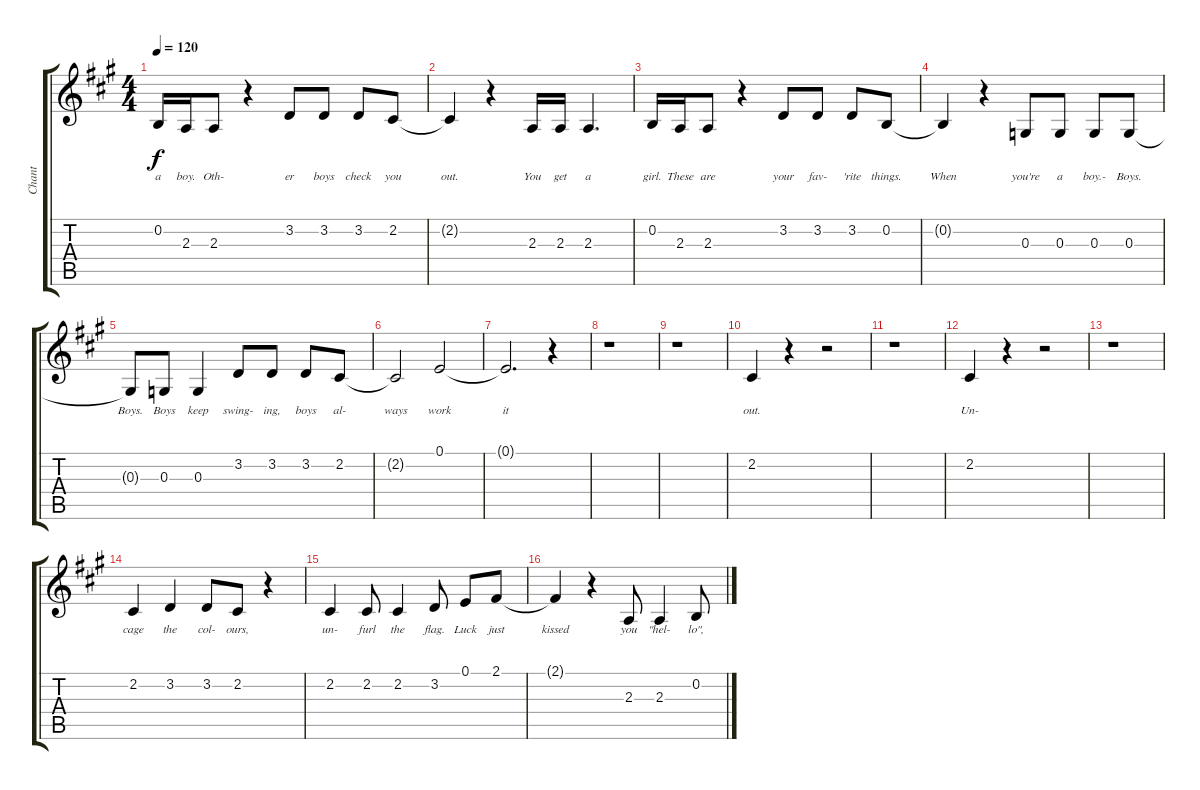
\track ("Chant" "Chant") {instrument flute}
\staff {score tabs}
\tuning (E4 B3 G3 D3 A2 E2) {hide}
\ts (4 4)
\tempo 120
\clef g2
\ks a
0.2.16{lyrics (0 "a") lyrics (1 "") lyrics (2 "") lyrics (3 "") lyrics (4 "") dy f} 2.3.16{lyrics (0 "boy.") lyrics (1 "") lyrics (2 "") lyrics (3 "") lyrics (4 "")} 2.3.8{lyrics (0 "Oth-") lyrics (1 "") lyrics (2 "") lyrics (3 "") lyrics (4 "")} r.4 3.2.8{lyrics (0 "er") lyrics (1 "") lyrics (2 "") lyrics (3 "") lyrics (4 "")} 3.2.8{lyrics (0 "boys") lyrics (1 "") lyrics (2 "") lyrics (3 "") lyrics (4 "")} 3.2.8{lyrics (0 "check") lyrics (1 "") lyrics (2 "") lyrics (3 "") lyrics (4 "")} 2.2.8{lyrics (0 "you") lyrics (1 "") lyrics (2 "") lyrics (3 "") lyrics (4 "")} |
2.2{t}.4{lyrics (0 "out.") lyrics (1 "") lyrics (2 "") lyrics (3 "") lyrics (4 "")} r.4 2.3.16{lyrics (0 "You") lyrics (1 "") lyrics (2 "") lyrics (3 "") lyrics (4 "")} 2.3.16{lyrics (0 "get") lyrics (1 "") lyrics (2 "") lyrics (3 "") lyrics (4 "")} 2.3.4{d lyrics (0 "a") lyrics (1 "") lyrics (2 "") lyrics (3 "") lyrics (4 "")} |
0.2.16{lyrics (0 "girl.") lyrics (1 "") lyrics (2 "") lyrics (3 "") lyrics (4 "")} 2.3.16{lyrics (0 "These") lyrics (1 "") lyrics (2 "") lyrics (3 "") lyrics (4 "")} 2.3.8{lyrics (0 "are") lyrics (1 "") lyrics (2 "") lyrics (3 "") lyrics (4 "")} r.4 3.2.8{lyrics (0 "your") lyrics (1 "") lyrics (2 "") lyrics (3 "") lyrics (4 "")} 3.2.8{lyrics (0 "fav-") lyrics (1 "") lyrics (2 "") lyrics (3 "") lyrics (4 "")} 3.2.8{lyrics (0 "'rite") lyrics (1 "") lyrics (2 "") lyrics (3 "") lyrics (4 "")} 0.2.8{lyrics (0 "things.") lyrics (1 "") lyrics (2 "") lyrics (3 "") lyrics (4 "")} |
0.2{t}.4{lyrics (0 "When") lyrics (1 "") lyrics (2 "") lyrics (3 "") lyrics (4 "")} r.4 0.3.8{lyrics (0 "you're") lyrics (1 "") lyrics (2 "") lyrics (3 "") lyrics (4 "")} 0.3.8{lyrics (0 "a") lyrics (1 "") lyrics (2 "") lyrics (3 "") lyrics (4 "")} 0.3.8{lyrics (0 "boy.-") lyrics (1 "") lyrics (2 "") lyrics (3 "") lyrics (4 "")} 0.3.8{lyrics (0 "Boys.") lyrics (1 "") lyrics (2 "") lyrics (3 "") lyrics (4 "")} |
0.3{t}.8{lyrics (0 "Boys.") lyrics (1 "") lyrics (2 "") lyrics (3 "") lyrics (4 "")} 0.3.8{lyrics (0 "Boys") lyrics (1 "") lyrics (2 "") lyrics (3 "") lyrics (4 "")} 0.3.4{lyrics (0 "keep") lyrics (1 "") lyrics (2 "") lyrics (3 "") lyrics (4 "")} 3.2.8{lyrics (0 "swing-") lyrics (1 "") lyrics (2 "") lyrics (3 "") lyrics (4 "")} 3.2.8{lyrics (0 "ing,") lyrics (1 "") lyrics (2 "") lyrics (3 "") lyrics (4 "")} 3.2.8{lyrics (0 "boys") lyrics (1 "") lyrics (2 "") lyrics (3 "") lyrics (4 "")} 2.2.8{lyrics (0 "al-") lyrics (1 "") lyrics (2 "") lyrics (3 "") lyrics (4 "")} |
2.2{t}.2{lyrics (0 "ways") lyrics (1 "") lyrics (2 "") lyrics (3 "") lyrics (4 "")} 0.1.2{lyrics (0 "work") lyrics (1 "") lyrics (2 "") lyrics (3 "") lyrics (4 "")} |
0.1{t}.2{d lyrics (0 "it") lyrics (1 "") lyrics (2 "") lyrics (3 "") lyrics (4 "")} r.4 |
r.1 |
r.1 |
2.2.4{lyrics (0 "out.") lyrics (1 "") lyrics (2 "") lyrics (3 "") lyrics (4 "")} r.4 r.2 |
r.1 |
2.2.4{lyrics (0 "Un-") lyrics (1 "") lyrics (2 "") lyrics (3 "") lyrics (4 "")} r.4 r.2 |
r.1 |
2.2.4{lyrics (0 "cage") lyrics (1 "") lyrics (2 "") lyrics (3 "") lyrics (4 "")} 3.2.4{lyrics (0 "the") lyrics (1 "") lyrics (2 "") lyrics (3 "") lyrics (4 "")} 3.2.8{lyrics (0 "col-") lyrics (1 "") lyrics (2 "") lyrics (3 "") lyrics (4 "")} 2.2.8{lyrics (0 "ours,") lyrics (1 "") lyrics (2 "") lyrics (3 "") lyrics (4 "")} r.4 |
2.2.4{lyrics (0 "un-") lyrics (1 "") lyrics (2 "") lyrics (3 "") lyrics (4 "")} 2.2.8{lyrics (0 "furl") lyrics (1 "") lyrics (2 "") lyrics (3 "") lyrics (4 "")} 2.2.4{lyrics (0 "the") lyrics (1 "") lyrics (2 "") lyrics (3 "") lyrics (4 "")} 3.2.8{lyrics (0 "flag.") lyrics (1 "") lyrics (2 "") lyrics (3 "") lyrics (4 "")} 0.1.8{lyrics (0 "Luck") lyrics (1 "") lyrics (2 "") lyrics (3 "") lyrics (4 "")} 2.1.8{lyrics (0 "just") lyrics (1 "") lyrics (2 "") lyrics (3 "") lyrics (4 "")} |
2.1{t}.4{lyrics (0 "kissed") lyrics (1 "") lyrics (2 "") lyrics (3 "") lyrics (4 "")} r.4 2.3.8{lyrics (0 "you") lyrics (1 "") lyrics (2 "") lyrics (3 "") lyrics (4 "")} 2.3.4{lyrics (0 "\"hel-") lyrics (1 "") lyrics (2 "") lyrics (3 "") lyrics (4 "")} 0.2.8{lyrics (0 "lo\",") lyrics (1 "") lyrics (2 "") lyrics (3 "") lyrics (4 "")}
